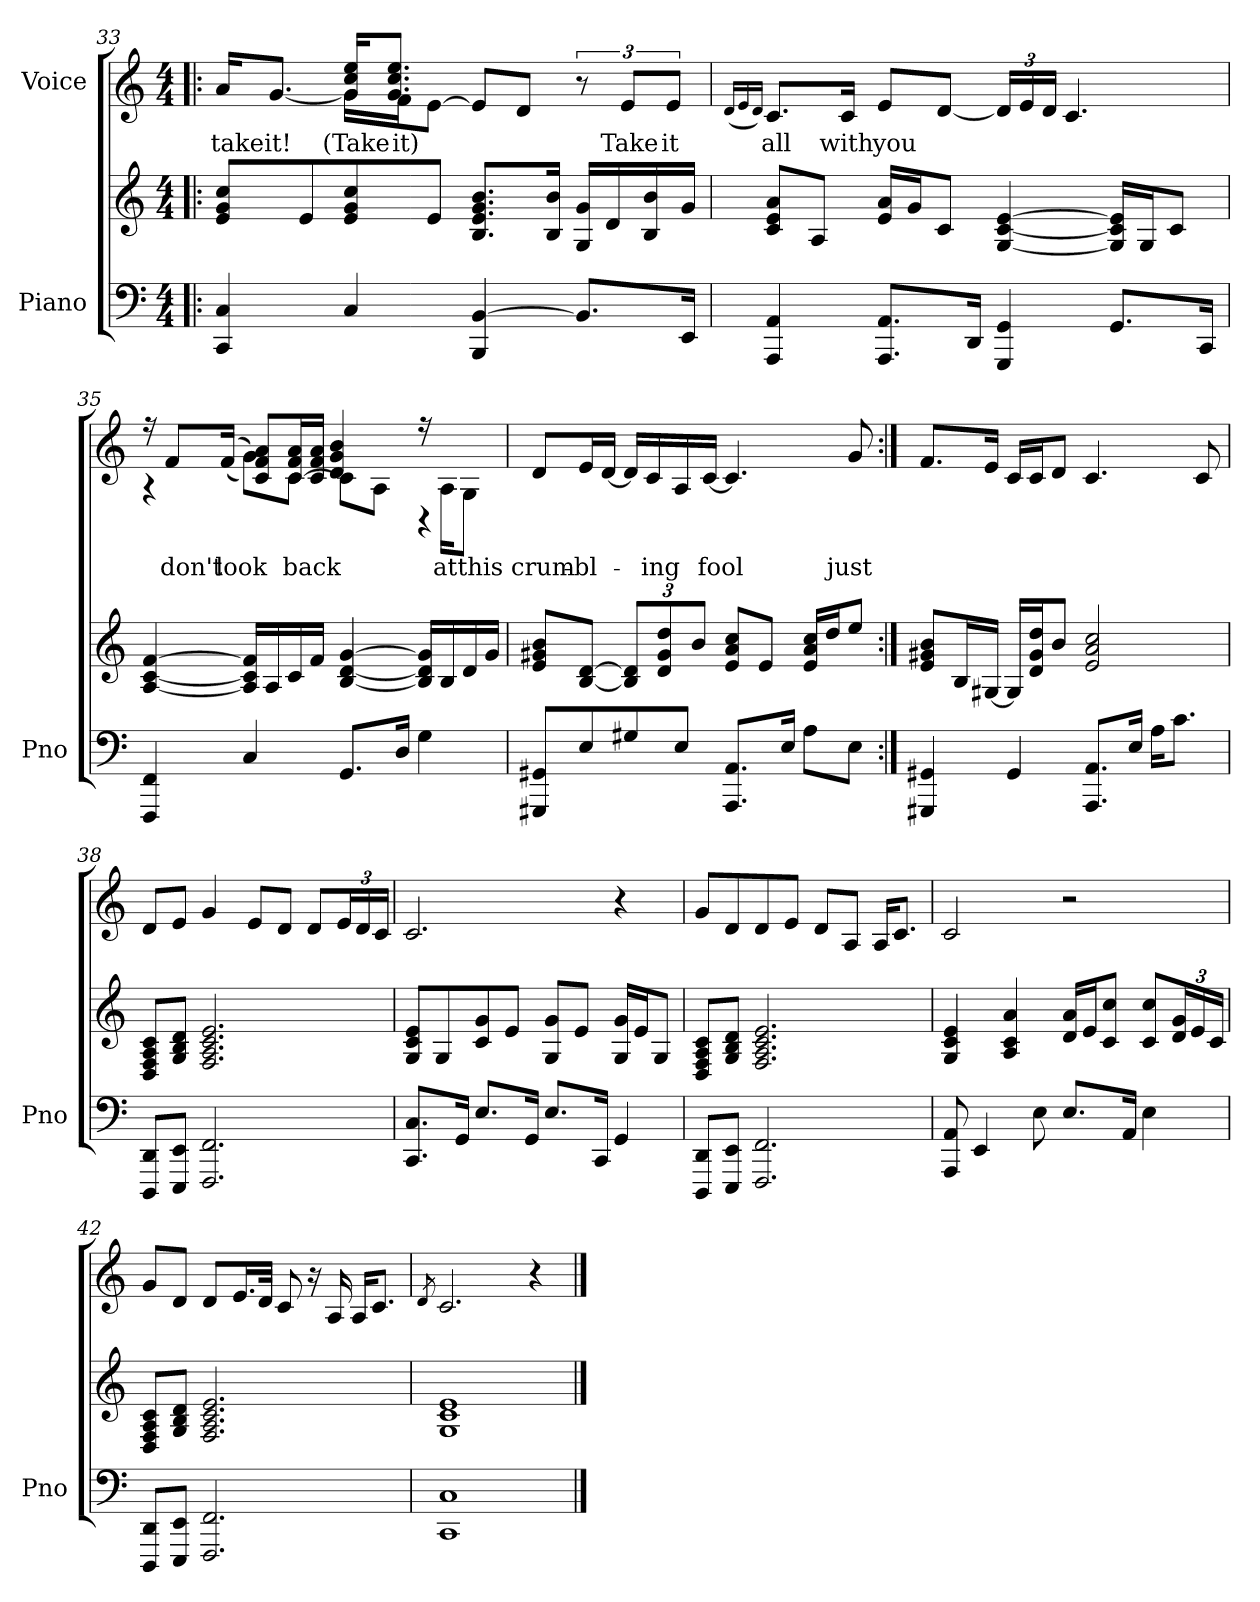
**kern	**kern	**kern	**text
*part2	*part2	*part1	*part1
*staff3	*staff2	*staff1	*staff1
*I"Piano	*	*I"Voice	*
*I'Pno	*	*	*
*clefF4	*clefG2	*clefG2	*
*k[]	*k[]	*k[]	*
*M4/4	*M4/4	*M4/4	*
=33!|:	=33!|:	=33!|:	=33!|:
!	!	!	!LO:LY:b
*	*	*^	*
4CC/ 4C/	8e/ 8g/ 8cc/L	16a/KL	4ryy	take
!	!	!	!	!LO:LY:b
.	.	[8.g/J	.	it!
.	8e/	.	.	.
!	!	!	!	!LO:LY:b
4C/	8e/ 8g/ 8cc/	16g\LL]	16g/ 16cc/ 16ee/KL	(Take
!	!	!	!	!LO:LY:b
.	.	16f\J	8.g/ 8.cc/ 8.ee/J	it)
.	8e/J	[8e\J	.	.
4BBB/ [4BB/	8.B/ 8.e/ 8.g/ 8.b/L	8e/L]	2ryy	.
.	.	8d/J	.	.
.	16B/ 16b/Jk	.	.	.
8.BB/L]	16G/ 16g/LL	12r	.	.
.	16d/	.	.	.
!	!	!	!	!LO:LY:b
.	.	12e/L	.	Take
.	16B/ 16b/	.	.	.
!	!	!	!	!LO:LY:b
.	.	12e/J	.	it
16EE/Jk	16g/JJ	.	.	.
*	*	*v	*v	*
!!LO:LB:g=z
=34	=34	=34	=34
.	.	(16qd/LL	.
.	.	16qe/	.
.	.	16qd/JJ)	.
!	!	!	!LO:LY:b
4AAA/ 4AA/	8c/ 8e/ 8a/L	8.c/L	all
.	8A/J	.	.
!	!	!	!LO:LY:b
.	.	16c/Jk	with
!	!	!	!LO:LY:b
8.AAA/ 8.AA/L	16e/ 16a/LL	8e/L	you
.	16g/J	.	.
.	8c/J	[8d/J	.
16DD/Jk	.	.	.
*	*	*Xbrackettup	*
4GGG/ 4GG/	[4G/ [4c/ [4e/	24d/LL]	.
.	.	24e/	.
.	.	24d/JJ	.
.	.	4.c/	.
8.GG/L	16G/] 16c/] 16e/]LL	.	.
.	16G/J	.	.
.	8c/J	.	.
16CC/Jk	.	.	.
=35	=35	=35	=35
*	*	*^	*
4FFF/ 4FF/	[4A/ [4c/ [4f/	16r	4r	.
!	!	!	!	!LO:LY:b
.	.	8f/L	.	don't
!	!	!	!	!LO:LY:b
.	.	((16f/Jk	.	look
4C/	16A/] 16c/] 16f/]LL	8g\L))	8c!/ 8f!/ 8a!/L	.
.	16A/	.	.	.
!	!	!	!	!LO:LY:b
.	16c/	[8c\J	16c!/ 16f!/ 16a!/L	back
.	16f/JJ	.	16c!/ 16f!/ 16a!/JJ	.
8.GG/L	[4B/ [4d/ [4g/	8c\L]	4d!/ 4g!/ 4b!/	.
.	.	8A\J	.	.
16D/Jk	.	.	.	.
4G\	16B/] 16d/] 16g/]LL	16r	4r	.
!	!	!	!	!LO:LY:b
.	16B/	16A\KL	.	at
!	!	!	!	!LO:LY:b
.	16d/	8G\J	.	this
.	16g/JJ	.	.	.
*	*	*v	*v	*
!!LO:PB:g=z
=36	=36	=36	=36
!	!	!	!LO:LY:b
8GGG#X/ 8GG#X/L	8e/ 8g#X/ 8b/L	8d/L	crum-
!	!	!	!LO:LY:b
8E/	[8B/ [8d/J	16e/L	-bl-
.	.	[16d/JJ	.
*	*Xbrackettup	*	*
8G#X/	12B/] 12d/]L	16d/LL]	.
!	!	!	!LO:LY:b
.	.	16c/	-ing
.	12d/ 12g#/ 12dd/	.	.
8E/J	.	16A/	.
.	12b/J	.	.
!	!	!	!LO:LY:b
.	.	[16c/JJ	fool
8.AAA/ 8.AA/L	8e/ 8a/ 8cc/L	4.c/]	.
.	8e/J	.	.
16E/Jk	.	.	.
8A\L	16e/ 16a/ 16cc/LL	.	.
.	16dd/J	.	.
!	!	!	!LO:LY:b
8E\J	8ee/J	8g/	just
=37:|!	=37:|!	=37:|!	=37:|!
4GGG#X/ 4GG#X/	8e/ 8g#X/ 8b/L	8.f/L	.
.	16B/L	.	.
.	[16G#X/JJ	16e/Jk	.
4GG#/	16G#/LL]	16c/LL	.
.	16d/ 16g#/ 16dd/J	16c/J	.
.	8b/J	8d/J	.
8.AAA/ 8.AA/L	2e/ 2a/ 2cc/	4.c/	.
16E/Jk	.	.	.
16A\KL	.	.	.
8.c\J	.	.	.
.	.	8c/	.
=38	=38	=38	=38
8DDD/ 8DD/L	8D/ 8F/ 8A/ 8c/L	8d/L	.
8EEE/ 8EE/J	8G/ 8B/ 8d/J	8e/J	.
2.FFF/ 2.FF/	2.F/ 2.A/ 2.c/ 2.e/	4g/	.
.	.	8e/L	.
.	.	8d/J	.
.	.	8d/L	.
.	.	24e/L	.
.	.	24d/	.
.	.	24c/JJ	.
!!LO:LB:g=z
=39	=39	=39	=39
8.CC/ 8.C/L	8G/ 8c/ 8e/L	2.c/	.
.	8G/	.	.
16GG/Jk	.	.	.
8.E/L	8c/ 8g/	.	.
.	8e/J	.	.
16GG/Jk	.	.	.
8.E/L	8G/ 8g/L	.	.
.	8e/J	.	.
16CC/Jk	.	.	.
4GG/	16G/ 16g/LL	4r	.
.	16e/J	.	.
.	8G/J	.	.
=40	=40	=40	=40
8DDD/ 8DD/L	8D/ 8F/ 8A/ 8c/L	8g/L	.
8EEE/ 8EE/J	8G/ 8B/ 8d/J	8d/	.
2.FFF/ 2.FF/	2.F/ 2.A/ 2.c/ 2.e/	8d/	.
.	.	8e/J	.
.	.	8d/L	.
.	.	8A/J	.
.	.	16A/KL	.
.	.	8.c/J	.
=41	=41	=41	=41
8AAA/ 8AA/	4G/ 4c/ 4e/	2c/	.
4EE/	.	.	.
.	4A/ 4c/ 4a/	.	.
8E\	.	.	.
8.E/L	16d/ 16a/LL	2r	.
.	16e/J	.	.
.	8c/ 8cc/J	.	.
16AA/Jk	.	.	.
4E\	8c/ 8cc/L	.	.
.	24d/ 24g/L	.	.
.	24e/	.	.
.	24c/JJ	.	.
=42	=42	=42	=42
8DDD/ 8DD/L	8D/ 8F/ 8A/ 8c/L	8g/L	.
8EEE/ 8EE/J	8G/ 8B/ 8d/J	8d/J	.
2.FFF/ 2.FF/	2.F/ 2.A/ 2.c/ 2.e/	8d/L	.
.	.	16.e/L	.
.	.	32d/JJk	.
.	.	8c/	.
.	.	16r	.
.	.	16A/	.
.	.	16A/KL	.
.	.	8.c/J	.
!!LO:LB:g=z
=43	=43	=43	=43
.	.	8qd/	.
1CC 1C	1G 1c 1e	2.c/	.
.	.	4r	.
==	==	==	==
*-	*-	*-	*-
